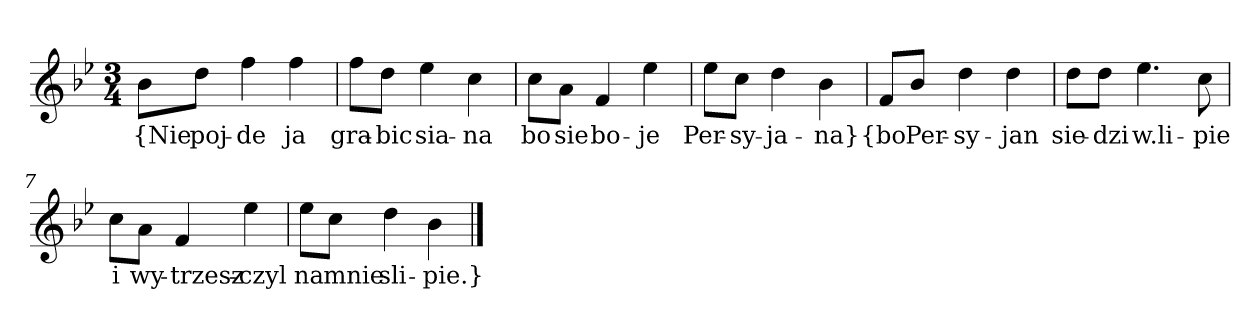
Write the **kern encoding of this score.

**kern	**text
*part1	*part1
*staff1	*staff1
*clefG2	*
*k[b-e-]	*
*B-:	*
*M3/4	*
=	=
8b-\L	{Nie
8dd\J	poj-
4ff	-de
4ff	ja
=2	=2
8ff\L	gra-
8dd\J	-bic
4ee-	sia-
4cc	-na
=3	=3
8cc\L	bo
8a\J	sie
4f	bo-
4ee-	-je
=4	=4
8ee-\L	Per-
8cc\J	-sy-
4dd	-ja-
4b-	-na}
=5y	=5y
8f/L	{bo
8b-/J	Per-
4dd	-sy-
4dd	-jan
=6	=6
8dd\L	sie-
8dd\J	-dzi
4.ee-	w.li-
8cc	-pie
=7	=7
8cc\L	i
8a\J	wy-
4f	-trzesz-
4ee-	-czyl
=8	=8
8ee-\L	na
8cc\J	mnie
4dd	sli-
4b-	-pie.}
==	==
*-	*-
